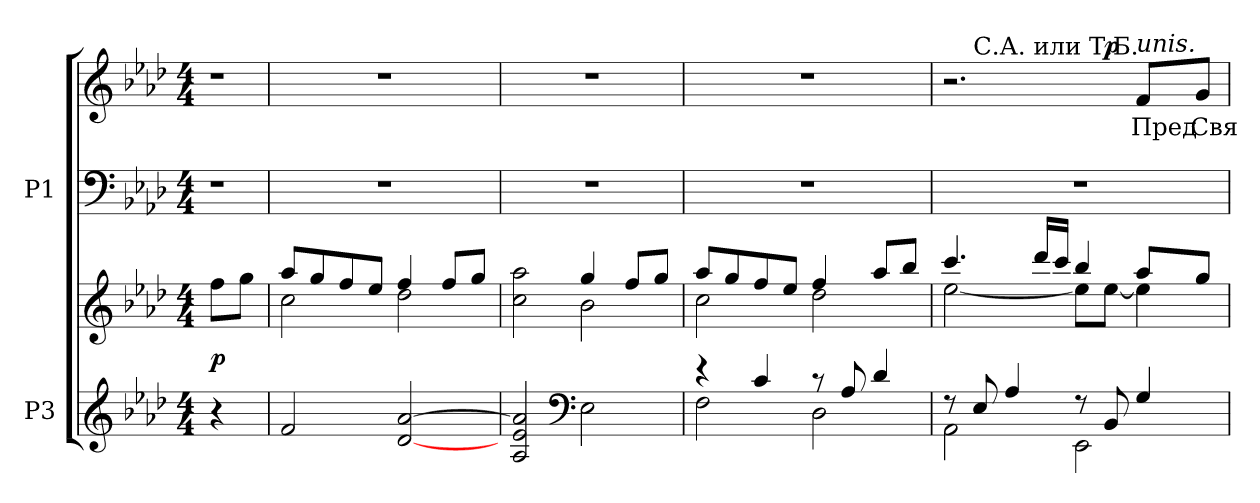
**kern	**kern	**dynam	**kern	**kern	**text	**dynam
*part2	*part2	*part2	*part1	*part1	*part1	*part1
*staff4	*staff3	*staff3/4	*staff2	*staff1	*staff1	*staff1/2
*I"P3	*	*	*I"P1	*	*	*
!!LO:PB:g=z
*clefG2	*clefG2	*	*clefF4	*clefG2	*	*
*k[b-e-a-d-]	*k[b-e-a-d-]	*	*k[b-e-a-d-]	*k[b-e-a-d-]	*	*
*f:	*f:	*	*f:	*f:	*	*
*M4/4	*M4/4	*	*M4/4	*M4/4	*	*
*MM78	*MM78	*	*MM78	*MM78	*	*
=1	=1	=1	=1	=1	=1	=1
!	!	!	!LO:N:vis=1	!LO:N:vis=1	!	!
4r	8ffi\L	p	4r	4r	.	.
.	8ggi\J	.	.	.	.	.
=2	=2	=2	=2	=2	=2	=2
*	*^	*	*	*	*	*
2fi/	8aa-i/L	2cci\	.	1r	1r	.	.
.	8ggi/	.	.	.	.	.	.
.	8ffi/	.	.	.	.	.	.
.	8ee-i/J	.	.	.	.	.	.
[<2d-i/ [>2a-i	4ffi/	2dd-i\	.	.	.	.	.
.	8ffi/L	.	.	.	.	.	.
.	8ggi/J	.	.	.	.	.	.
=3	=3	=3	=3	=3	=3	=3	=3
2A-i/ 2e-i 2a-i]	2cci\ 2aa-i	2ryy	.	1r	1r	.	.
*clefF4	*	*	*	*	*	*	*
2E-i\	4ggi/	2b-i\	.	.	.	.	.
.	8ffi/L	.	.	.	.	.	.
.	8ggi/J	.	.	.	.	.	.
=4	=4	=4	=4	=4	=4	=4	=4
*^	*	*	*	*	*	*	*
4r	2Fi\	8aa-i/L	2cci\	.	1r	1r	.	.
.	.	8ggi/	.	.	.	.	.	.
4ci/	.	8ffi/	.	.	.	.	.	.
.	.	8ee-i/J	.	.	.	.	.	.
8r	2D-i\	4ffi/	2dd-i\	.	.	.	.	.
8A-i/	.	.	.	.	.	.	.	.
4d-i/	.	8aa-i/L	.	.	.	.	.	.
.	.	8bb-i/J	.	.	.	.	.	.
!!LO:LB:g=z
=5	=5	=5	=5	=5	=5	=5	=5	=5
*	*	*	*	*	*	*^	*	*
*	*	*	*	*	*	*	*^	*	*
8r	2AA-i\	4.ccci/	[<2ee-i\	.	1r	2.r	2ryy	8ryy	.	.
!	!	!	!	!	!	!	!	!LO:TX:a:t=С.А. или Т.Б.	!	!
8E-i/	.	.	.	.	.	.	.	2..ryy	.	.
4A-i/	.	.	.	.	.	.	.	.	.	.
.	.	16ddd-i/LL	.	.	.	.	.	.	.	.
.	.	16ccci/JJ	.	.	.	.	.	.	.	.
8r	2EE-i\	4bb-i/	8ee-i\L]	.	.	.	8ryy	.	.	.
8BB-i/	.	.	[<8ee-i\J	.	.	.	4.ryy	.	.	p
!	!	!	!	!	!	!LO:TX:a:i:t=unis.	!	!	!	!
!	!	!	!	!	!	!	!	!	!LO:LY:b:color=#000000	!
4Gi/	.	8aa-i/L	4ee-i\]	.	.	8fi/L	.	.	Пред	.
!	!	!	!	!	!	!	!	!	!LO:LY:b:color=#000000	!
.	.	8ggi/J	.	.	.	8gi/J	.	.	Свя-	.
*v	*v	*	*	*	*	*v	*v	*v	*	*
*	*v	*v	*	*	*	*	*
=	=	=	=	=	=	=
*-	*-	*-	*-	*-	*-	*-
